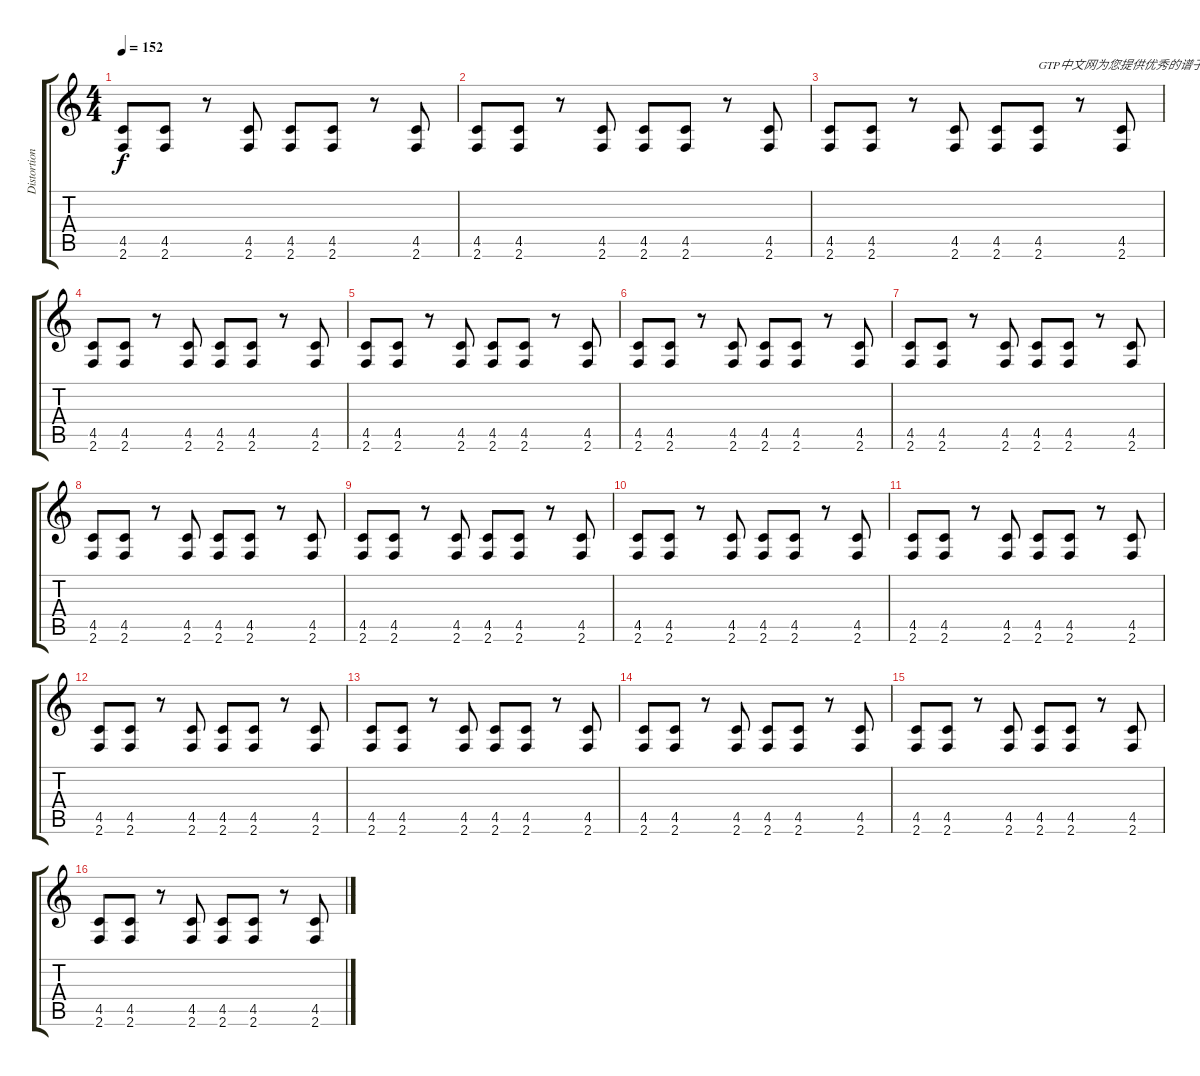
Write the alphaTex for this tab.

\track ("Distortion Guitar" "Distortion") {instrument distortionguitar}
\staff {score tabs}
\tuning (Eb4 Bb3 Gb3 Db3 Ab2 Eb2) {hide}
\ts (4 4)
\tempo 152
\clef g2
\ks c
(4.5 2.6).8{dy f instrument distortionguitar} (4.5 2.6).8 r.8 (4.5 2.6).8 (4.5 2.6).8 (4.5 2.6).8 r.8 (4.5 2.6).8 |
(4.5 2.6).8 (4.5 2.6).8 r.8 (4.5 2.6).8 (4.5 2.6).8 (4.5 2.6).8 r.8 (4.5 2.6).8 |
(4.5 2.6).8 (4.5 2.6).8 r.8 (4.5 2.6).8 (4.5 2.6).8 (4.5 2.6).8{txt "GTP中文网为您提供优秀的谱子"} r.8 (4.5 2.6).8 |
(4.5 2.6).8 (4.5 2.6).8 r.8 (4.5 2.6).8 (4.5 2.6).8 (4.5 2.6).8 r.8 (4.5 2.6).8 |
(4.5 2.6).8 (4.5 2.6).8 r.8 (4.5 2.6).8 (4.5 2.6).8 (4.5 2.6).8 r.8 (4.5 2.6).8 |
(4.5 2.6).8 (4.5 2.6).8 r.8 (4.5 2.6).8 (4.5 2.6).8 (4.5 2.6).8 r.8 (4.5 2.6).8 |
(4.5 2.6).8 (4.5 2.6).8 r.8 (4.5 2.6).8 (4.5 2.6).8 (4.5 2.6).8 r.8 (4.5 2.6).8 |
(4.5 2.6).8 (4.5 2.6).8 r.8 (4.5 2.6).8 (4.5 2.6).8 (4.5 2.6).8 r.8 (4.5 2.6).8 |
(4.5 2.6).8 (4.5 2.6).8 r.8 (4.5 2.6).8 (4.5 2.6).8 (4.5 2.6).8 r.8 (4.5 2.6).8 |
(4.5 2.6).8 (4.5 2.6).8 r.8 (4.5 2.6).8 (4.5 2.6).8 (4.5 2.6).8 r.8 (4.5 2.6).8 |
(4.5 2.6).8 (4.5 2.6).8 r.8 (4.5 2.6).8 (4.5 2.6).8 (4.5 2.6).8 r.8 (4.5 2.6).8 |
(4.5 2.6).8 (4.5 2.6).8 r.8 (4.5 2.6).8 (4.5 2.6).8 (4.5 2.6).8 r.8 (4.5 2.6).8 |
(4.5 2.6).8 (4.5 2.6).8 r.8 (4.5 2.6).8 (4.5 2.6).8 (4.5 2.6).8 r.8 (4.5 2.6).8 |
(4.5 2.6).8 (4.5 2.6).8 r.8 (4.5 2.6).8 (4.5 2.6).8 (4.5 2.6).8 r.8 (4.5 2.6).8 |
(4.5 2.6).8 (4.5 2.6).8 r.8 (4.5 2.6).8 (4.5 2.6).8 (4.5 2.6).8 r.8 (4.5 2.6).8 |
(4.5 2.6).8 (4.5 2.6).8 r.8 (4.5 2.6).8 (4.5 2.6).8 (4.5 2.6).8 r.8 (4.5 2.6).8
